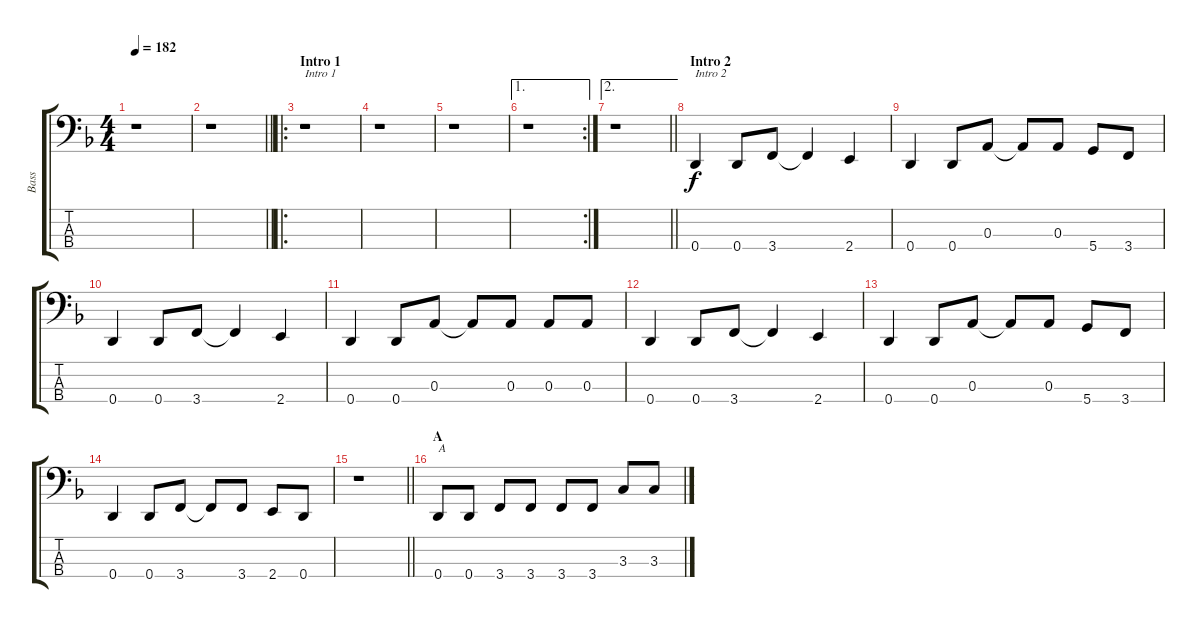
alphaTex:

\track ("Bass" "Bass") {instrument electricbasspick}
\staff {score tabs}
\tuning (G2 D2 A1 D1) {hide}
\ts (4 4)
\tempo 182
\clef f4
\ks f
r.1{dy f instrument electricbasspick} |
\barLineRight lightlight
r.1 |
\ro
\section ("" "Intro 1")
r.1{txt "Intro 1"} |
r.1 |
r.1 |
\ae 1
\rc 2
r.1 |
\ae 2
\barLineRight lightlight
r.1 |
\section ("" "Intro 2")
0.4.4{txt "Intro 2"} 0.4.8 3.4.8 3.4{t}.4 2.4.4 |
0.4.4 0.4.8 0.3.8 0.3{t}.8 0.3.8 5.4.8 3.4.8 |
0.4.4 0.4.8 3.4.8 3.4{t}.4 2.4.4 |
0.4.4 0.4.8 0.3.8 0.3{t}.8 0.3.8 0.3.8 0.3.8 |
0.4.4 0.4.8 3.4.8 3.4{t}.4 2.4.4 |
0.4.4 0.4.8 0.3.8 0.3{t}.8 0.3.8 5.4.8 3.4.8 |
0.4.4 0.4.8 3.4.8 3.4{t}.8 3.4.8 2.4.8 0.4.8 |
\barLineRight lightlight
r.1 |
\section ("" "A")
0.4.8{txt "A"} 0.4.8 3.4.8 3.4.8 3.4.8 3.4.8 3.3.8 3.3.8
